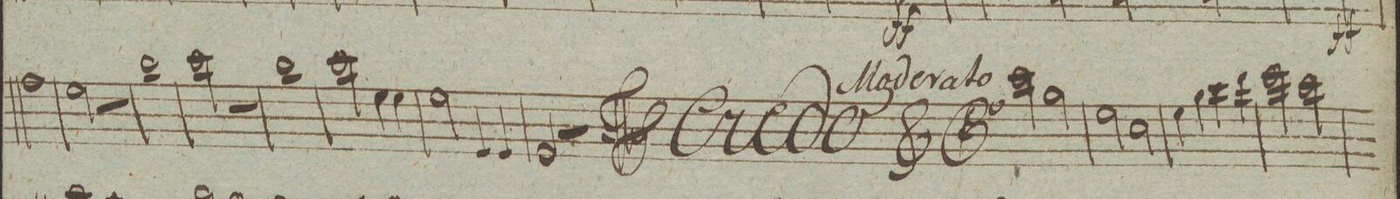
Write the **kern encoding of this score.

**kern	**dynam
*I"Flauto II	*
*clefG2	*
*k[]	*
*met(c|)	*
*M2/2	*
1ff\	.
=228	=228
2ee\	.
2r	.
=229	=229
1bb\	.
=230	=230
2ccc\	.
2r	.
=231	=231
1bb\	.
=232	=232
2ccc\	.
4ee\	.
4ee\	.
=233	=233
2ee\	.
4e/	.
4e/	.
=234	=234
2e/	.
2r	.
==	==
*-	*-
